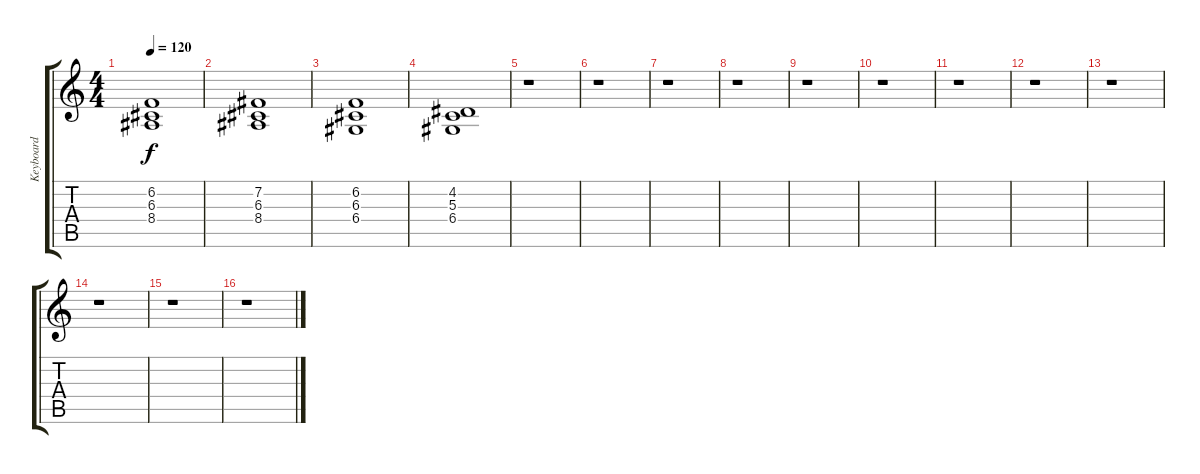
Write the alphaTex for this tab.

\track ("Keyboard" "Keyboard") {instrument pad2warm}
\staff {score tabs}
\tuning (E4 B3 G3 D3 A2 E2) {hide}
\ts (4 4)
\tempo 120
\clef g2
\ks c
(6.2 6.3 8.4).1{dy f} |
(7.2 6.3 8.4).1 |
(6.2 6.3 6.4).1 |
(4.2 5.3 6.4).1 |
r.1 |
r.1 |
r.1 |
r.1 |
r.1 |
r.1 |
r.1 |
r.1 |
r.1 |
r.1 |
r.1 |
r.1
